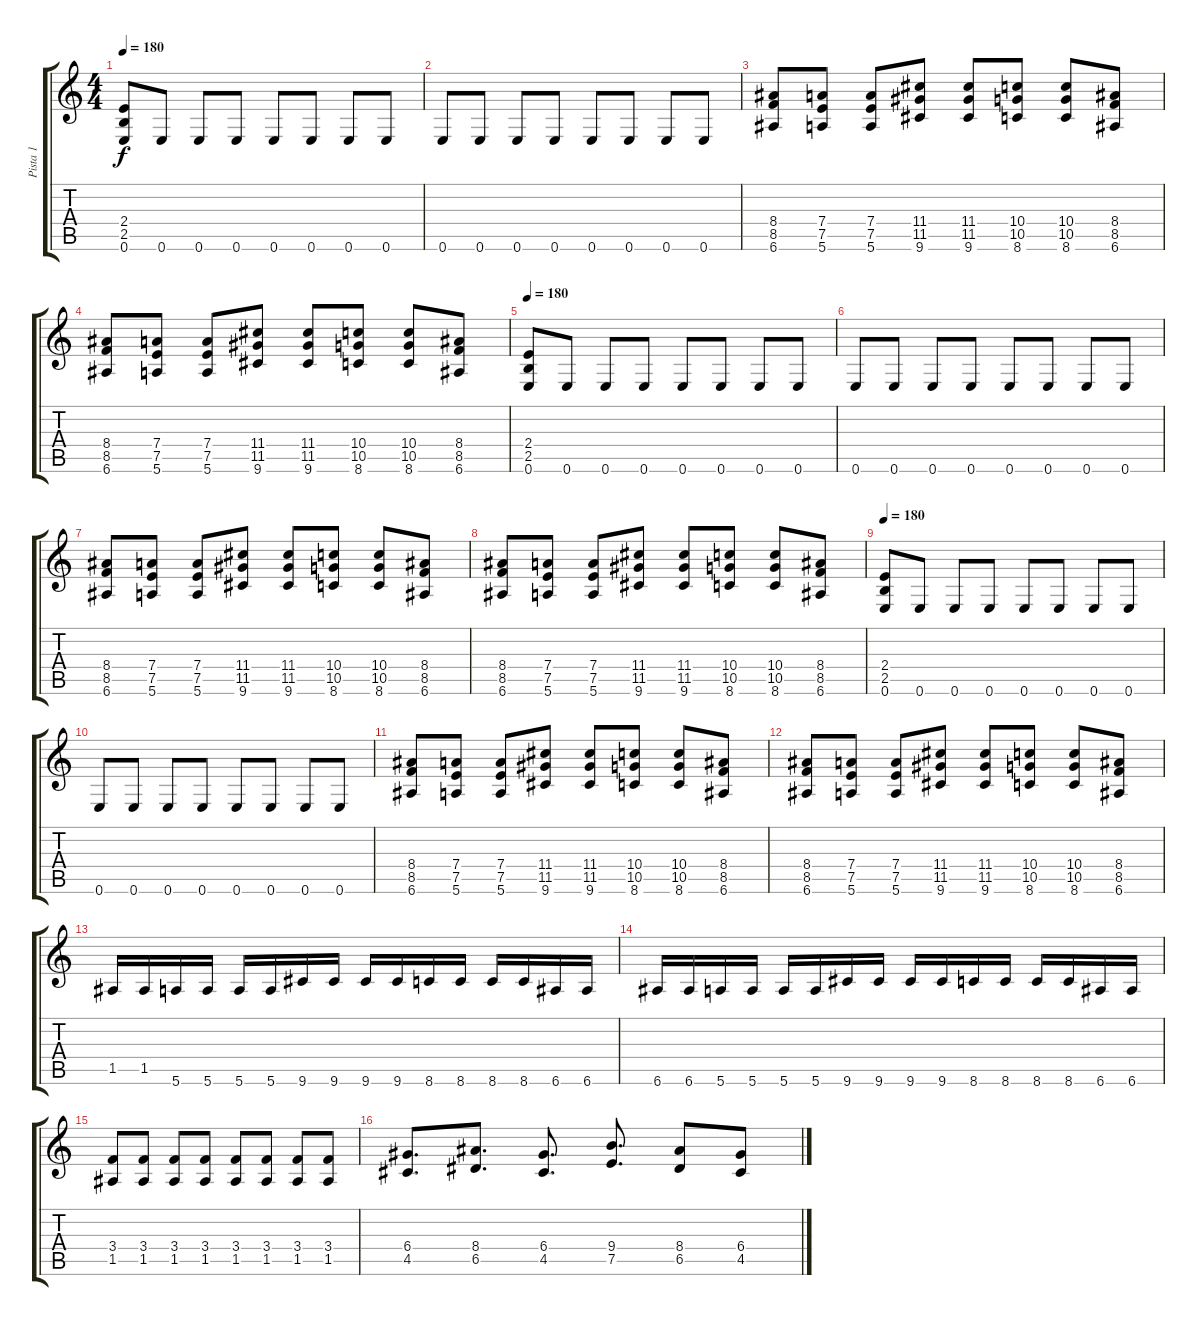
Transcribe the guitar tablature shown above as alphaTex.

\track ("Pista 1" "Pista 1") {instrument distortionguitar}
\staff {score tabs}
\tuning (E4 B3 G3 D3 A2 E2) {hide}
\ts (4 4)
\tempo 180
\clef g2
\ks c
(2.4 2.5 0.6).8{dy f} 0.6.8 0.6.8 0.6.8 0.6.8 0.6.8 0.6.8 0.6.8 |
0.6.8 0.6.8 0.6.8 0.6.8 0.6.8 0.6.8 0.6.8 0.6.8 |
(8.4 8.5 6.6).8 (7.4 7.5 5.6).8 (7.4 7.5 5.6).8 (11.4 11.5 9.6).8 (11.4 11.5 9.6).8 (10.4 10.5 8.6).8 (10.4 10.5 8.6).8 (8.4 8.5 6.6).8 |
(8.4 8.5 6.6).8 (7.4 7.5 5.6).8 (7.4 7.5 5.6).8 (11.4 11.5 9.6).8 (11.4 11.5 9.6).8 (10.4 10.5 8.6).8 (10.4 10.5 8.6).8 (8.4 8.5 6.6).8 |
\tempo 180
(2.4 2.5 0.6).8 0.6.8 0.6.8 0.6.8 0.6.8 0.6.8 0.6.8 0.6.8 |
0.6.8 0.6.8 0.6.8 0.6.8 0.6.8 0.6.8 0.6.8 0.6.8 |
(8.4 8.5 6.6).8 (7.4 7.5 5.6).8 (7.4 7.5 5.6).8 (11.4 11.5 9.6).8 (11.4 11.5 9.6).8 (10.4 10.5 8.6).8 (10.4 10.5 8.6).8 (8.4 8.5 6.6).8 |
(8.4 8.5 6.6).8 (7.4 7.5 5.6).8 (7.4 7.5 5.6).8 (11.4 11.5 9.6).8 (11.4 11.5 9.6).8 (10.4 10.5 8.6).8 (10.4 10.5 8.6).8 (8.4 8.5 6.6).8 |
\tempo 180
(2.4 2.5 0.6).8 0.6.8 0.6.8 0.6.8 0.6.8 0.6.8 0.6.8 0.6.8 |
0.6.8 0.6.8 0.6.8 0.6.8 0.6.8 0.6.8 0.6.8 0.6.8 |
(8.4 8.5 6.6).8 (7.4 7.5 5.6).8 (7.4 7.5 5.6).8 (11.4 11.5 9.6).8 (11.4 11.5 9.6).8 (10.4 10.5 8.6).8 (10.4 10.5 8.6).8 (8.4 8.5 6.6).8 |
(8.4 8.5 6.6).8 (7.4 7.5 5.6).8 (7.4 7.5 5.6).8 (11.4 11.5 9.6).8 (11.4 11.5 9.6).8 (10.4 10.5 8.6).8 (10.4 10.5 8.6).8 (8.4 8.5 6.6).8 |
1.5.16 1.5.16 5.6.16 5.6.16 5.6.16 5.6.16 9.6.16 9.6.16 9.6.16 9.6.16 8.6.16 8.6.16 8.6.16 8.6.16 6.6.16 6.6.16 |
6.6.16 6.6.16 5.6.16 5.6.16 5.6.16 5.6.16 9.6.16 9.6.16 9.6.16 9.6.16 8.6.16 8.6.16 8.6.16 8.6.16 6.6.16 6.6.16 |
(3.4 1.5).8 (3.4 1.5).8 (3.4 1.5).8 (3.4 1.5).8 (3.4 1.5).8 (3.4 1.5).8 (3.4 1.5).8 (3.4 1.5).8 |
(6.4 4.5).8{d} (8.4 6.5).8{d} (6.4 4.5).8{d} (9.4 7.5).8{d} (8.4 6.5).8 (6.4 4.5).8
